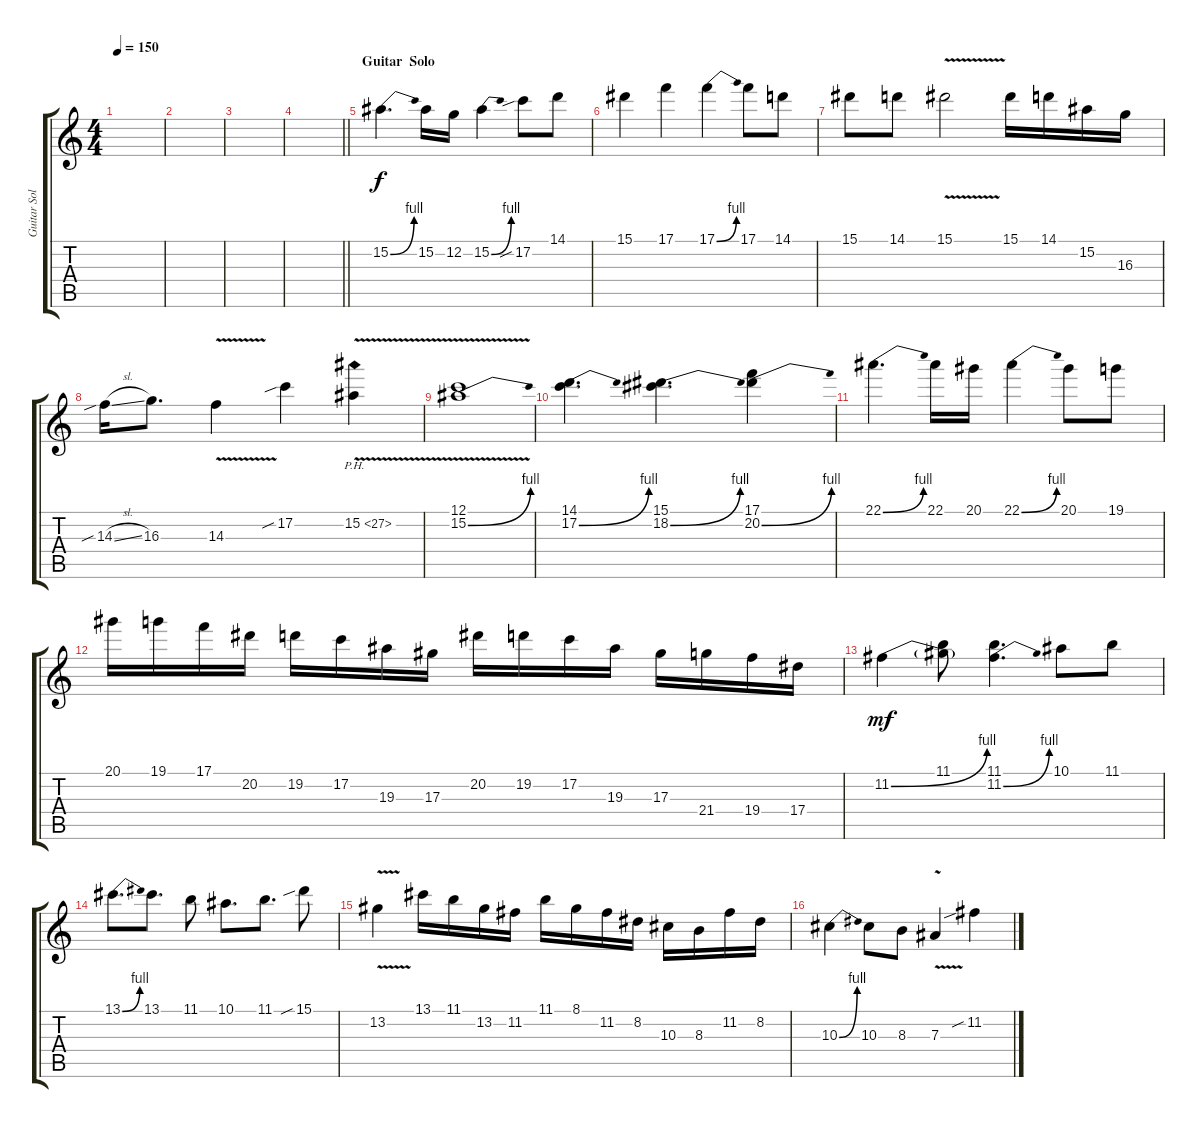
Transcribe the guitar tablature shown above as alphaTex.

\track ("Guitar Solo" "Guitar Sol") {instrument distortionguitar}
\staff {score tabs}
\tuning (C4 G3 Eb3 Bb2 F2 C2) {hide}
\ts (4 4)
\tempo 150
\clef g2
\ks c
|
|
|
\barLineRight lightlight
|
\section ("" "Guitar  Solo")
15.2{be (bend 0 0 60 4)}.4{d} 15.2.16 12.2.16 15.2{be (bend 0 0 60 4)}.4 17.2{sib}.8 14.1.8 |
15.1.4 17.1.4 17.1{be (bend 0 0 60 4)}.4 17.1.8 14.1.8 |
15.1.8 14.1.8 15.1{v}.2 15.1.16 14.1.16 15.2.16 16.3.16 |
14.3{sib sl}.16 16.3.8{d} 14.3{v}.4 17.2{sib}.4 15.2{ph 12 v}.4 |
(12.1 15.2{be (bend 0 0 60 4) v}).1 |
(14.1 17.2{be (bend 0 0 60 4)}).4{d} (15.1 18.2{be (bend 0 0 60 4)}).4{d} (17.1 20.2{be (bend 0 0 60 4)}).4 |
22.1{be (bend 0 0 60 4)}.4{d} 22.1.16 20.1.16 22.1{be (bend 0 0 60 4)}.4 20.1.8 19.1.8 |
20.1.16 19.1.16 17.1.16 20.2.16 19.2.16 17.2.16 19.3.16 17.3.16 20.2.16 19.2.16 17.2.16 19.3.16 17.3.16 21.4.16 19.4.16 17.4.16 |
11.2{be (bend 0 0 60 4)}.4{dy mf} (11.1 11.2{t}).8 (11.1 11.2{be (bend 0 0 60 4)}).4{d} 10.1.8 11.1.8 |
13.1{be (bend 0 0 60 4)}.8{d} 13.1.8{d} 11.1.8 10.1.8{d} 11.1.8{d} 15.1{sib}.8 |
13.2{v}.4 13.1.16 11.1.16 13.2.16 11.2.16 11.1.16 8.1.16 11.2.16 8.2.16 10.3.16 8.3.16 11.2.16 8.2.16 |
10.3{be (bend 0 0 60 4)}.4 10.3.8 8.3.8 7.3{v}.4 11.2{sib}.4
